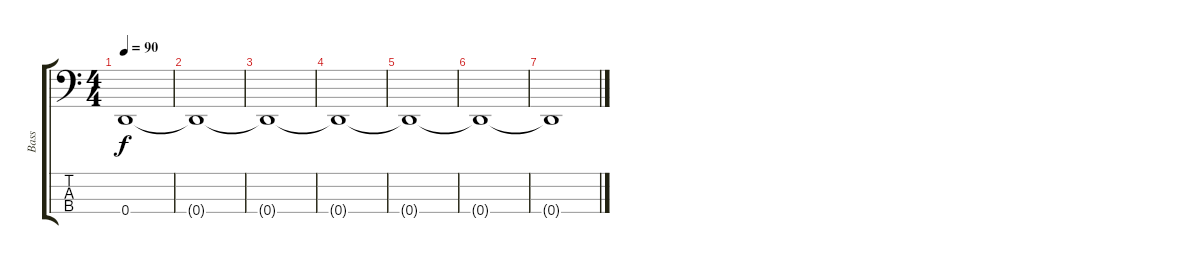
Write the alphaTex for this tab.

\track ("Bass" "Bass") {instrument electricbassfinger}
\staff {score tabs}
\tuning (G2 D2 A1 D1) {hide}
\ts (4 4)
\tempo 90
\clef f4
\ks c
0.4{t}.1{dy f} |
0.4{t}.1{volume 5} |
0.4{t}.1 |
0.4{t}.1 |
0.4{t}.1 |
0.4{t}.1 |
0.4{t}.1{volume 0}
